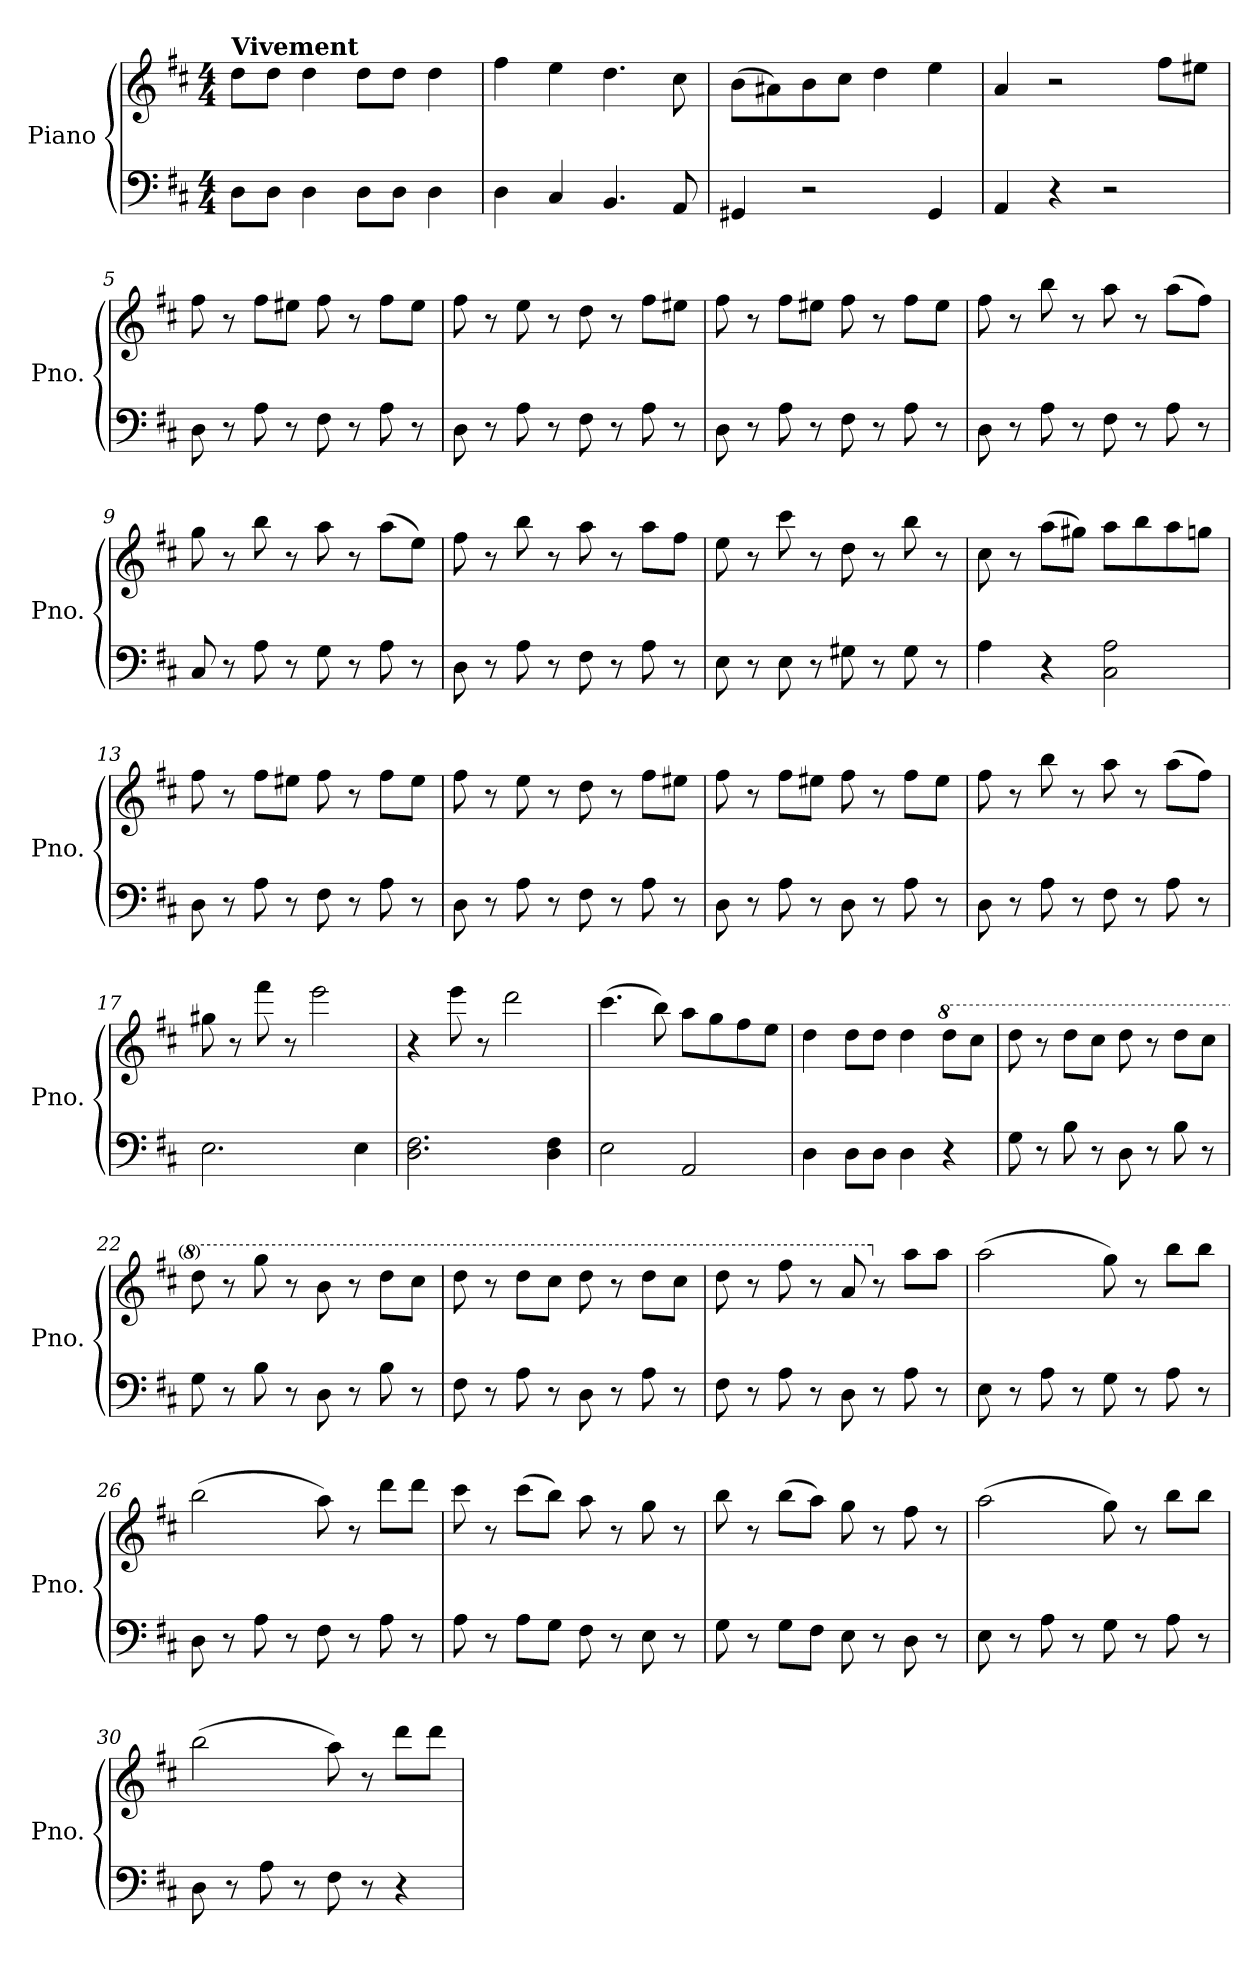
**kern	**kern
*part1	*part1
*staff2	*staff1
*I"Piano	*
*I'Pno.	*
*clefF4	*clefG2
*k[f#c#]	*k[f#c#]
*M4/4	*M4/4
=1	=1
!	!LO:TX:a:B:t=Vivement
8D\L	8dd\L
8D\J	8dd\J
4D\	4dd\
8D\L	8dd\L
8D\J	8dd\J
4D\	4dd\
=2	=2
4D\	4ff#\
4C#/	4ee\
4.BB/	4.dd\
8AA/	8cc#\
=3	=3
4GG#X/	(>8b\L
.	8a#X\)
2r	8b\
.	8cc#\J
.	4dd\
4GG#/	4ee\
=4	=4
4AA/	4a/
4r	2r
2r	.
.	8ff#\L
.	8ee#X\J
=5	=5
8D\	8ff#\
8r	8r
8A\	8ff#\L
8r	8ee#X\J
8F#\	8ff#\
8r	8r
8A\	8ff#\L
8r	8ee#\J
!!LO:LB:g=z
=6	=6
8D\	8ff#\
8r	8r
8A\	8ee\
8r	8r
8F#\	8dd\
8r	8r
8A\	8ff#\L
8r	8ee#X\J
=7	=7
8D\	8ff#\
8r	8r
8A\	8ff#\L
8r	8ee#X\J
8F#\	8ff#\
8r	8r
8A\	8ff#\L
8r	8ee#\J
=8	=8
8D\	8ff#\
8r	8r
8A\	8bb\
8r	8r
8F#\	8aa\
8r	8r
8A\	(>8aa\L
8r	8ff#\J)
=9	=9
8C#/	8gg\
8r	8r
8A\	8bb\
8r	8r
8G\	8aa\
8r	8r
8A\	(>8aa\L
8r	8ee\J)
!!LO:LB:g=z
=10	=10
8D\	8ff#\
8r	8r
8A\	8bb\
8r	8r
8F#\	8aa\
8r	8r
8A\	8aa\L
8r	8ff#\J
=11	=11
8E\	8ee\
8r	8r
8E\	8ccc#\
8r	8r
8G#X\	8dd\
8r	8r
8G#\	8bb\
8r	8r
=12	=12
4A\	8cc#\
.	8r
4r	(>8aa\L
.	8gg#X\J)
2C#\ 2A\	8aa\L
.	8bb\
.	8aa\
.	8ggn\J
=13	=13
8D\	8ff#\
8r	8r
8A\	8ff#\L
8r	8ee#X\J
8F#\	8ff#\
8r	8r
8A\	8ff#\L
8r	8ee#\J
!!LO:LB:g=z
=14	=14
8D\	8ff#\
8r	8r
8A\	8ee\
8r	8r
8F#\	8dd\
8r	8r
8A\	8ff#\L
8r	8ee#X\J
=15	=15
8D\	8ff#\
8r	8r
8A\	8ff#\L
8r	8ee#X\J
8D\	8ff#\
8r	8r
8A\	8ff#\L
8r	8ee#\J
=16	=16
8D\	8ff#\
8r	8r
8A\	8bb\
8r	8r
8F#\	8aa\
8r	8r
8A\	(>8aa\L
8r	8ff#\J)
=17	=17
2.E\	8gg#X\
.	8r
.	8fff#\
.	8r
.	2eee\
4E\	.
=18	=18
2.D\ 2.F#\	4r
.	8eee\
.	8r
.	2ddd\
4D\ 4F#\	.
!!LO:LB:g=z
=19	=19
2E\	(>4.ccc#\
.	8bb\)
2AA/	8aa\L
.	8gg\
.	8ff#\
.	8ee\J
=20	=20
4D\	4dd\
8D\L	8dd\L
8D\J	8dd\J
4D\	4dd\
*	*8va
4r	8ddd\L
.	8ccc#\J
=21	=21
8G\	8ddd\
8r	8r
8B\	8ddd\L
8r	8ccc#\J
8D\	8ddd\
8r	8r
8B\	8ddd\L
8r	8ccc#\J
=22	=22
8G\	8ddd\
8r	8r
8B\	8ggg\
8r	8r
8D\	8bb\
8r	8r
8B\	8ddd\L
8r	8ccc#\J
=23	=23
8F#\	8ddd\
8r	8r
8A\	8ddd\L
8r	8ccc#\J
8D\	8ddd\
8r	8r
8A\	8ddd\L
8r	8ccc#\J
!!LO:PB:g=z
=24	=24
8F#\	8ddd\
8r	8r
8A\	8fff#\
8r	8r
8D\	8aa/
*	*X8va
8r	8r
8A\	8aa\L
8r	8aa\J
=25	=25
8E\	(>2aa\
8r	.
8A\	.
8r	.
8G\	8gg\)
8r	8r
8A\	8bb\L
8r	8bb\J
=26	=26
8D\	(>2bb\
8r	.
8A\	.
8r	.
8F#\	8aa\)
8r	8r
8A\	8ddd\L
8r	8ddd\J
=27	=27
8A\	8ccc#\
8r	8r
8A\L	(>8ccc#\L
8G\J	8bb\J)
8F#\	8aa\
8r	8r
8E\	8gg\
8r	8r
!!LO:LB:g=z
=28	=28
8G\	8bb\
8r	8r
8G\L	(>8bb\L
8F#\J	8aa\J)
8E\	8gg\
8r	8r
8D\	8ff#\
8r	8r
=29	=29
8E\	(>2aa\
8r	.
8A\	.
8r	.
8G\	8gg\)
8r	8r
8A\	8bb\L
8r	8bb\J
=30	=30
8D\	(>2bb\
8r	.
8A\	.
8r	.
8F#\	8aa\)
8r	8r
4r	8ddd\L
.	8ddd\J
=	=
*-	*-
